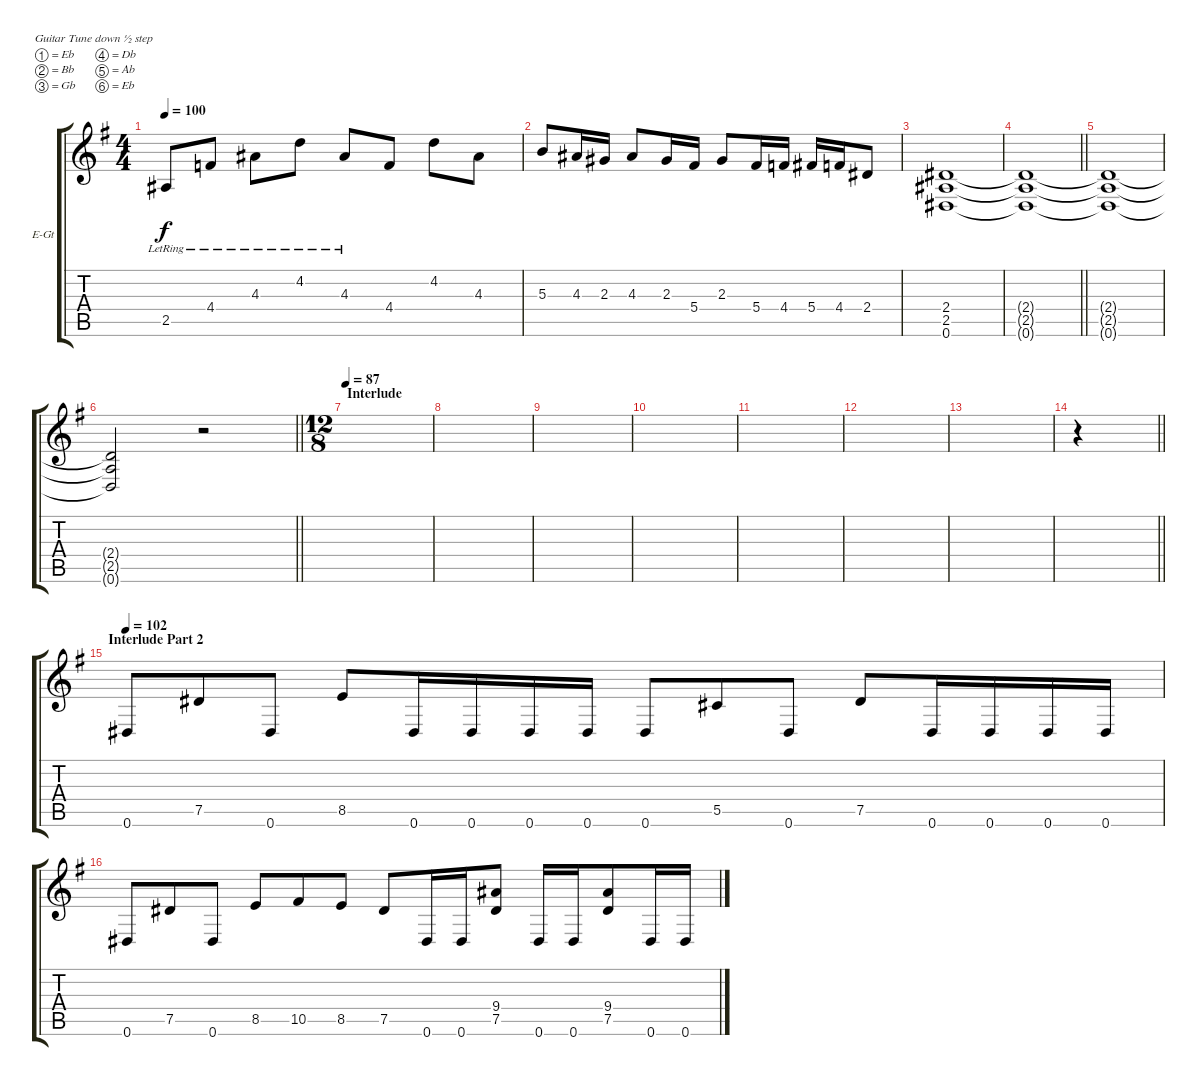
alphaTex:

\bracketExtendMode groupsimilarinstruments
\firstSystemTrackNameOrientation horizontal
\otherSystemsTrackNameOrientation horizontal
\track ("Гитара 1" "E-Gt") {mute instrument distortionguitar}
\staff {score tabs}
\tuning (Eb4 Bb3 Gb3 Db3 Ab2 Eb2)
\ts (4 4)
\tempo 100
\clef g2
\ks eminor
2.5{lr}.8{dy f} 4.4{lr}.8 4.3{lr}.8 4.2{lr}.8 4.3{lr}.8 4.4.8 4.2.8 4.3.8 |
5.3.8 4.3.16 2.3.16 4.3.8 2.3.16 5.4.16 2.3.8 5.4.16 4.4.16 5.4.16 4.4.16 2.4.8 |
(2.4 2.5 0.6).1 |
\barLineRight lightlight
(2.4{t} 2.5{t} 0.6{t}).1 |
(2.4{t} 2.5{t} 0.6{t}).1 |
\barLineRight lightlight
(2.4{t} 2.5{t} 0.6{t}).2 r.2 |
\ts (12 8)
\beaming (8 3 3 3 3)
\section ("" "Interlude")
\tempo 87
|
|
|
|
|
|
|
\barLineRight lightlight
r.4 |
\section ("" "Interlude Part 2")
\tempo 102
0.6.8 7.5.8 0.6.8 8.5.8 0.6.16 0.6.16 0.6.16 0.6.16 0.6.8 5.5.8 0.6.8 7.5.8 0.6.16 0.6.16 0.6.16 0.6.16 |
0.6.8 7.5.8 0.6.8 8.5.8 10.5.8 8.5.8 7.5.8 0.6.16 0.6.16 (9.4 7.5).8 0.6.16 0.6.16 (9.4 7.5).8 0.6.16 0.6.16
